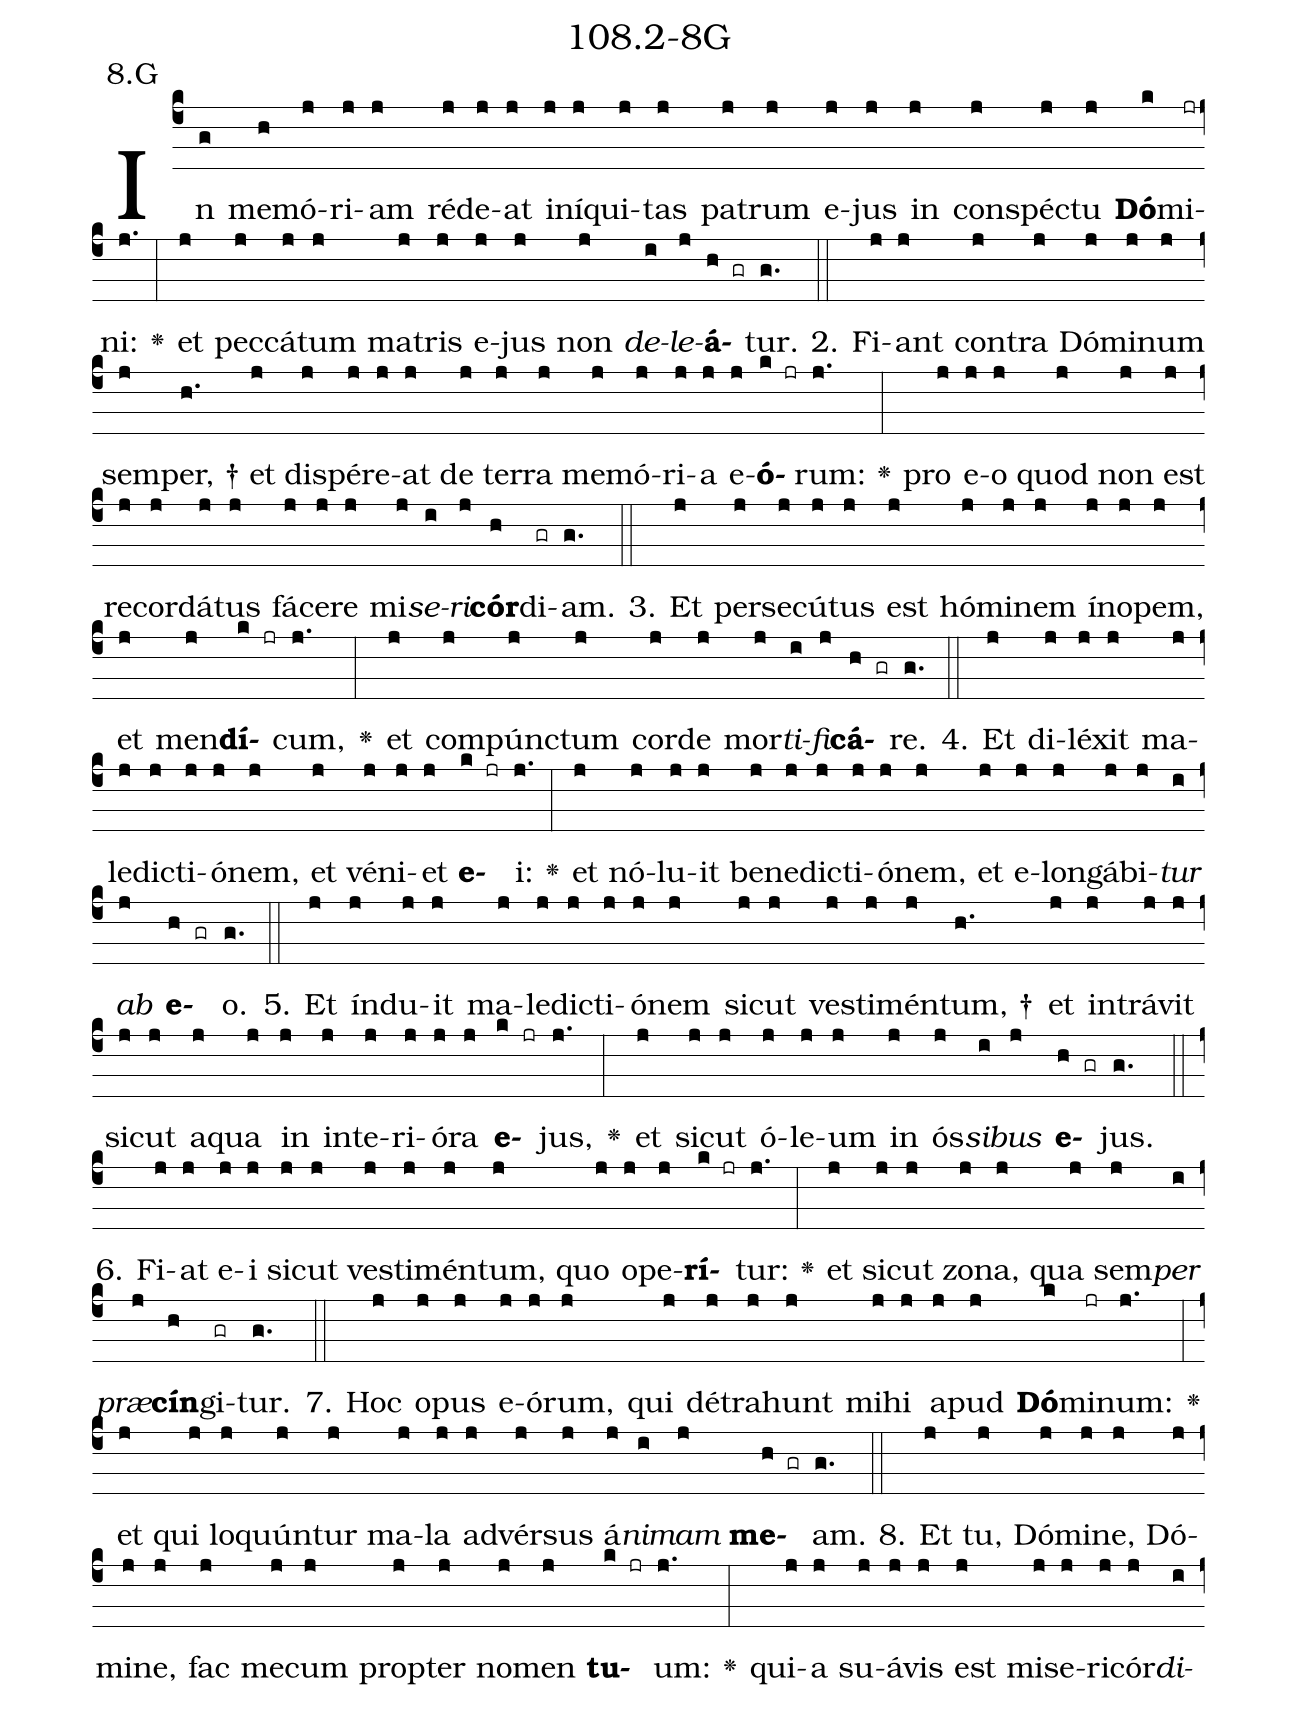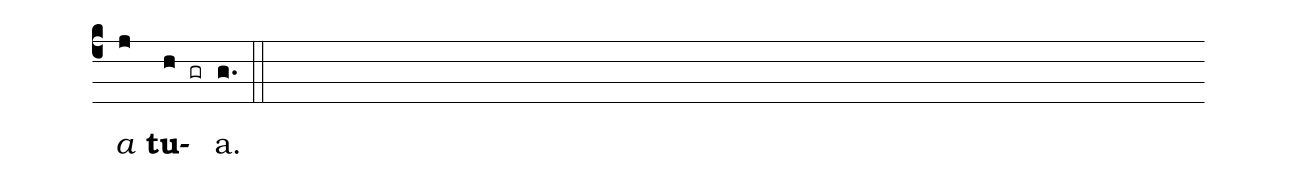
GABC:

name: 108.2-8G;
annotation: 8.G;
%%
(c4)In(g) me(h)mó(j)ri(j)am(j) réd(j)e(j)at(j) in(j)í(j)qui(j)tas(j) pa(j)trum(j) e(j)jus(j) in(j) con(j)spéc(j)tu(j) <b>Dó</b>(k)mi(jr)ni:(j.) <v>\greheightstar</v>(:) et(j) pec(j)cá(j)tum(j) ma(j)tris(j) e(j)jus(j) non(j) <i>de</i>(i)<i>le</i>(j)<b>á</b>(h gr)tur.(g.) (::)
2. Fi(j)ant(j) con(j)tra(j) Dó(j)mi(j)num(j) sem(j)per, †(h.) et(j) dis(j)pér(j)e(j)at(j) de(j) ter(j)ra(j) me(j)mó(j)ri(j)a(j) e(j)<b>ó</b>(k jr)rum:(j.) <v>\greheightstar</v>(:) pro(j) e(j)o(j) quod(j) non(j) est(j) re(j)cor(j)dá(j)tus(j) fá(j)ce(j)re(j) mi(j)<i>se</i>(i)<i>ri</i>(j)<b>cór</b>(h)di(gr)am.(g.) (::)
3. Et(j) per(j)se(j)cú(j)tus(j) est(j) hó(j)mi(j)nem(j) ín(j)o(j)pem,(j) et(j) men(j)<b>dí</b>(k jr)cum,(j.) <v>\greheightstar</v>(:) et(j) com(j)púnc(j)tum(j) cor(j)de(j) mor(j)<i>ti</i>(i)<i>fi</i>(j)<b>cá</b>(h gr)re.(g.) (::)
4. Et(j) di(j)lé(j)xit(j) ma(j)le(j)dic(j)ti(j)ó(j)nem,(j) et(j) vé(j)ni(j)et(j) <b>e</b>(k jr)i:(j.) <v>\greheightstar</v>(:) et(j) nó(j)lu(j)it(j) be(j)ne(j)dic(j)ti(j)ó(j)nem,(j) et(j) e(j)lon(j)gá(j)bi(j)<i>tur</i>(i) <i>ab</i>(j) <b>e</b>(h gr)o.(g.) (::)
5. Et(j) índ(j)u(j)it(j) ma(j)le(j)dic(j)ti(j)ó(j)nem(j) sic(j)ut(j) ves(j)ti(j)mén(j)tum, †(h.) et(j) in(j)trá(j)vit(j) sic(j)ut(j) a(j)qua(j) in(j) in(j)te(j)ri(j)ó(j)ra(j) <b>e</b>(k jr)jus,(j.) <v>\greheightstar</v>(:) et(j) sic(j)ut(j) ó(j)le(j)um(j) in(j) ós(j)<i>si</i>(i)<i>bus</i>(j) <b>e</b>(h gr)jus.(g.) (::)
6. Fi(j)at(j) e(j)i(j) sic(j)ut(j) ves(j)ti(j)mén(j)tum,(j) quo(j) o(j)pe(j)<b>rí</b>(k jr)tur:(j.) <v>\greheightstar</v>(:) et(j) sic(j)ut(j) zo(j)na,(j) qua(j) sem(j)<i>per</i>(i) <i>præ</i>(j)<b>cín</b>(h)gi(gr)tur.(g.) (::)
7. Hoc(j) o(j)pus(j) e(j)ó(j)rum,(j) qui(j) dé(j)tra(j)hunt(j) mi(j)hi(j) a(j)pud(j) <b>Dó</b>(k)mi(jr)num:(j.) <v>\greheightstar</v>(:) et(j) qui(j) lo(j)quún(j)tur(j) ma(j)la(j) ad(j)vér(j)sus(j) á(j)<i>ni</i>(i)<i>mam</i>(j) <b>me</b>(h gr)am.(g.) (::)
8. Et(j) tu,(j) Dó(j)mi(j)ne,(j) Dó(j)mi(j)ne,(j) fac(j) me(j)cum(j) prop(j)ter(j) no(j)men(j) <b>tu</b>(k jr)um:(j.) <v>\greheightstar</v>(:) qui(j)a(j) su(j)á(j)vis(j) est(j) mi(j)se(j)ri(j)cór(j)<i>di</i>(i)<i>a</i>(j) <b>tu</b>(h gr)a.(g.) (::)
